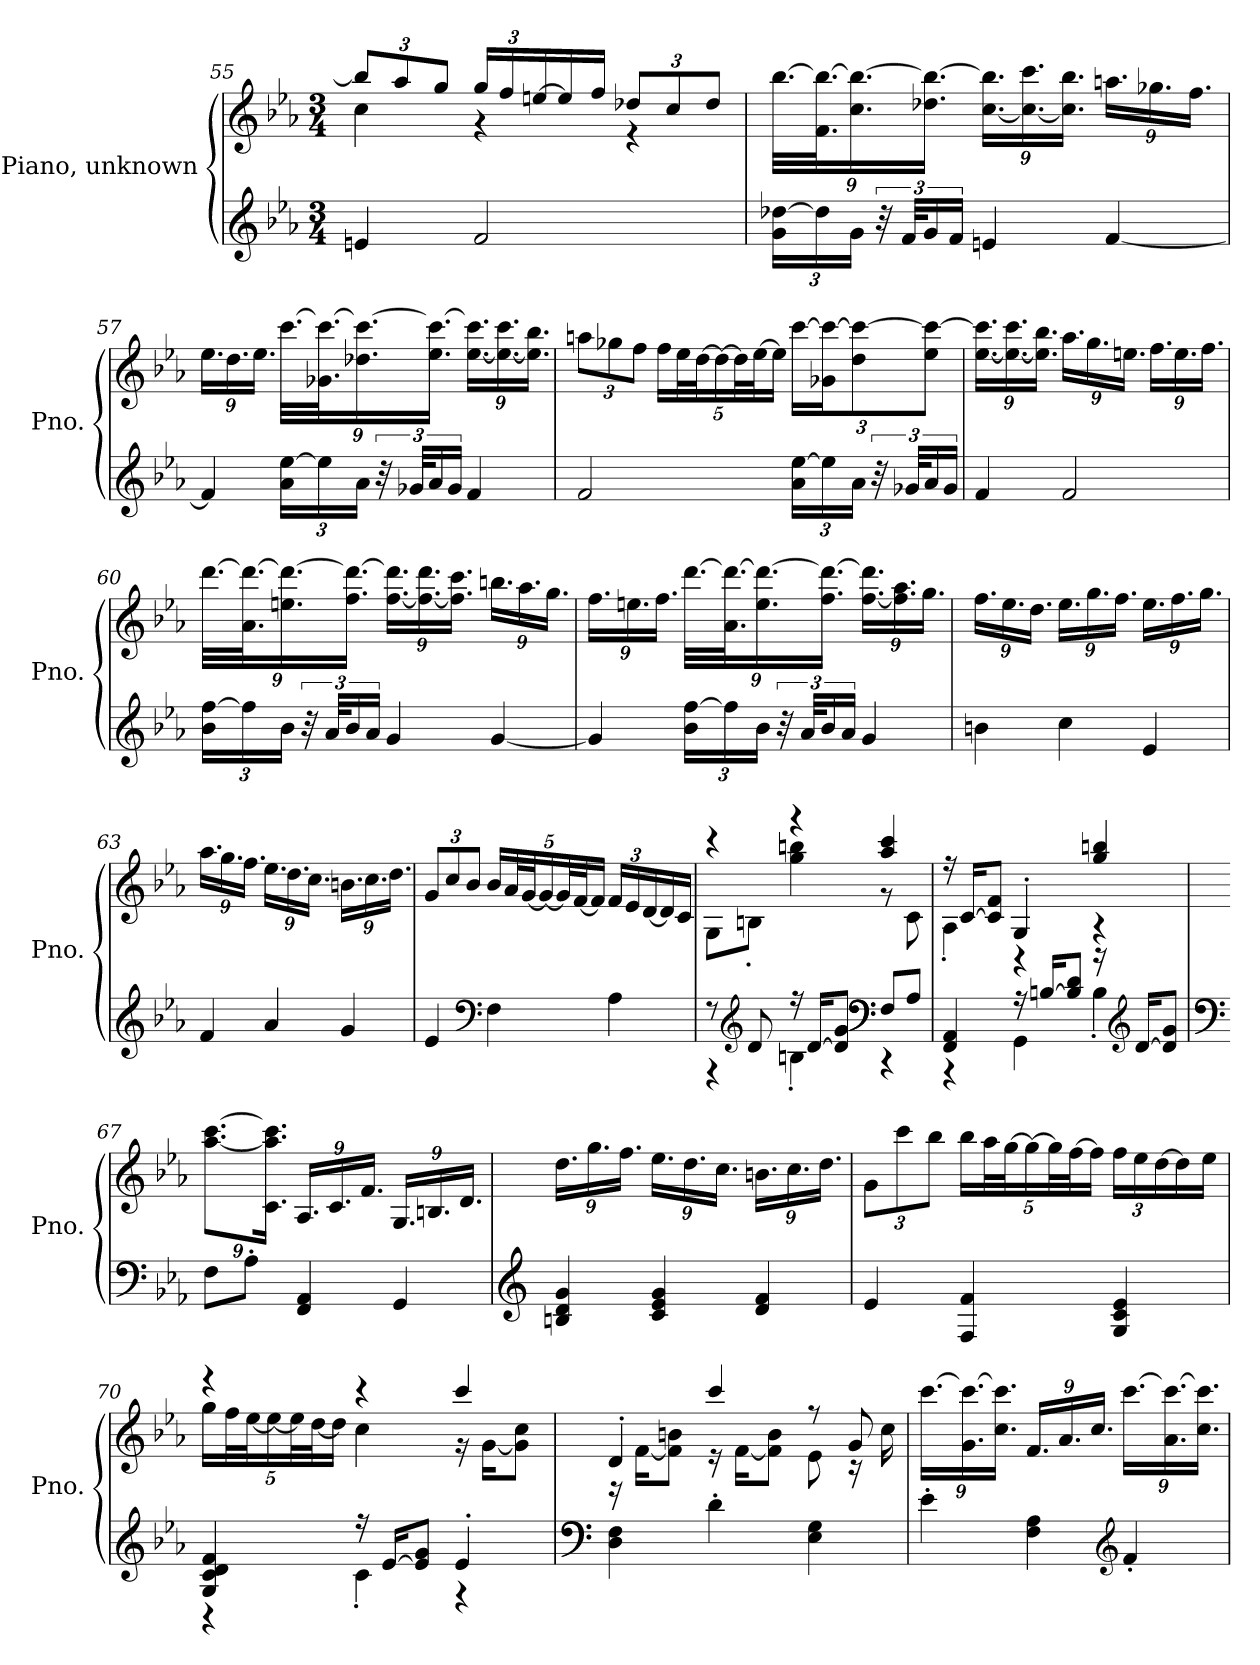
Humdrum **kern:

**kern	**kern
*part1	*part1
*staff2	*staff1
*I"Piano, unknown	*
*I'Pno.	*
!!LO:LB:g=z
*clefG2	*clefG2
*k[b-e-a-]	*k[b-e-a-]
*M3/4	*M3/4
*	*Xbrackettup
=55	=55
*	*^
4en/	12bb-/L]	4cc\
.	12aa-/	.
.	12gg/J	.
2f/	24gg/LL	4r
.	24ff/	.
.	[24een/	.
.	16ee/]	.
.	16ff/JJ	.
.	12dd-X/L	4r
.	12cc/	.
.	12dd-/J	.
*	*v	*v
=56	=56
*Xbrackettup	*
24g\ [24dd-X\LL	[36.bb-\LLL
24dd-\]	36.f\ 36.bb-\_J
24g\JJ	18.cc\ 18.bb-\_
*brackettup	*
48r	.
48f/KLL	.
24g/	18.dd-X\ 18.bb-\_JJ
24f/JJ	.
4en/	[18.cc\ 18.bb-\]LL
.	18.cc\_ 18.ccc\
.	18.cc\] 18.bb-\JJ
[4f/	18.aan\LL
.	18.gg-X\
.	18.ff\JJ
!!LO:LB:g=z
=57	=57
4f/]	18.ee-\LL
.	18.dd\
.	18.ee-\JJ
*Xbrackettup	*
24a-\ [24ee-\LL	[36.ccc\LLL
24ee-\]	36.g-X\ 36.ccc\_J
24a-\JJ	18.dd-X\ 18.ccc\_
*brackettup	*
48r	.
48g-X/KLL	.
24a-/	18.ee-\ 18.ccc\_JJ
24g-/JJ	.
4f/	[18.ee-\ 18.ccc\]LL
.	18.ee-\_ 18.ccc\
.	18.ee-\] 18.bb-\JJ
=58	=58
2f/	12aan\L
.	12gg-X\
.	12ff\J
.	20ff\LL
.	40ee-\L
.	[40dd\J
.	20dd\_
.	40dd\L]
.	[40ee-\J
.	20ee-\JJ]
*Xbrackettup	*
24a-\ [24ee-\LL	[24ccc\LL
24ee-\]	24g-X\ 24ccc\_J
24a-\JJ	12dd\ 12ccc\_
*brackettup	*
48r	.
48g-X/KLL	.
24a-/	12ee-\ 12ccc\_J
24g-/JJ	.
!!LO:LB:g=z
=59	=59
4f/	[18.ee-\ 18.ccc\]LL
.	18.ee-\_ 18.ccc\
.	18.ee-\] 18.bb-\JJ
2f/	18.aa-\LL
.	18.gg\
.	18.een\JJ
.	18.ff\LL
.	18.ee\
.	18.ff\JJ
=60	=60
*Xbrackettup	*
24b-\ [24ff\LL	[36.ddd\LLL
24ff\]	36.a-\ 36.ddd\_J
24b-\JJ	18.een\ 18.ddd\_
*brackettup	*
48r	.
48a-/KLL	.
24b-/	18.ff\ 18.ddd\_JJ
24a-/JJ	.
4g/	[18.ff\ 18.ddd\]LL
.	18.ff\_ 18.ddd\
.	18.ff\] 18.ccc\JJ
[4g/	18.bbn\LL
.	18.aa-\
.	18.gg\JJ
!!LO:PB:g=z
=61	=61
4g/]	18.ff\LL
.	18.een\
.	18.ff\JJ
*Xbrackettup	*
24b-\ [24ff\LL	[36.ddd\LLL
24ff\]	36.a-\ 36.ddd\_J
24b-\JJ	18.ee\ 18.ddd\_
*brackettup	*
48r	.
48a-/KLL	.
24b-/	18.ff\ 18.ddd\_JJ
24a-/JJ	.
4g/	[18.ff\ 18.ddd\]LL
.	18.ff\] 18.aa-\
.	18.gg\JJ
=62	=62
4bn\	18.ff\LL
.	18.ee-\
.	18.dd\JJ
4cc\	18.ee-\LL
.	18.gg\
.	18.ff\JJ
4e-/	18.ee-\LL
.	18.ff\
.	18.gg\JJ
!!LO:LB:g=z
=63	=63
4f/	18.aa-\LL
.	18.gg\
.	18.ff\JJ
4a-/	18.ee-\LL
.	18.dd\
.	18.cc\JJ
4g/	18.bn\LL
.	18.cc\
.	18.dd\JJ
=64	=64
4e-/	12g/L
.	12cc/
.	12b-/J
*clefF4	*
4F\	20b-/LL
.	40a-/L
.	[40g/J
.	20g/_
.	40g/L]
.	[40f/J
.	20f/JJ]
4A-\	24f/LL
.	24e-/
.	[24d/
.	16d/]
.	16c/JJ
=65	=65
*^	*^
8r	4r	4r	8G\L
*clefG2	*	*	*
8d/	.	.	8Bn'\J
16r	4Bn'\	4r	4gg\ 4bbn\
[16d/KL	.	.	.
8d/] 8g/J	.	.	.
*clefF4	*	*	*
8F/L	4r	4aa-/ 4ccc/	8r
8A-/J	.	.	8c\
!!LO:LB:g=z	!!
=66	=66	=66	=66
4FF/ 4AA-/	4r	16r	4A-'\
.	.	[16c/KL	.
.	.	8c/] 8f/J	.
16r	4GG\	4G'/	4r
[16Bn/KL	.	.	.
8B/] 8d/J	.	.	.
16r	4B'\	4gg/ 4bbn/	4r
*clefG2	*	*	*
[16d/KL	.	.	.
8d/] 8g/J	.	.	.
*v	*v	*	*
*	*v	*v
=67	=67
*clefF4	*
8F\L	[9.aa-\ [9.ccc\L
8A-'\J	.
.	18.c\ 18.aa-\] 18.ccc\]Jk
4FF/ 4AA-/	18.A-/LL
.	18.c/
.	18.f/JJ
4GG/	18.G/LL
.	18.Bn/
.	18.d/JJ
!!LO:LB:g=z
=68	=68
*clefG2	*
4Bn/ 4d/ 4g/	18.dd\LL
.	18.gg\
.	18.ff\JJ
4c/ 4e-/ 4g/	18.ee-\LL
.	18.dd\
.	18.cc\JJ
4d/ 4f/	18.bn\LL
.	18.cc\
.	18.dd\JJ
=69	=69
4e-/	12g\L
.	12ccc\
.	12bb-\J
4F/ 4f/	20bb-\LL
.	40aa-\L
.	[40gg\J
.	20gg\_
.	40gg\L]
.	[40ff\J
.	20ff\JJ]
4G/ 4c/ 4e-/	24ff\LL
.	24ee-\
.	[24dd\
.	16dd\]
.	16ee-\JJ
!!LO:LB:g=z
=70	=70
*^	*^
4G/ 4c/ 4d/ 4f/	4r	4r	20gg\LL
.	.	.	40ff\L
.	.	.	[40ee-\J
.	.	.	20ee-\_
.	.	.	40ee-\L]
.	.	.	[40dd\J
.	.	.	20dd\JJ]
16r	4c'\	4r	4cc\
[16e-/KL	.	.	.
8e-/] 8g/J	.	.	.
4e-'/	4r	4ccc/	16r
.	.	.	[16g\KL
.	.	.	8g\] 8cc\J
*v	*v	*	*
=71	=71	=71
*clefF4	*	*
4D\ 4F\	4d'/	16r
.	.	[16f\KL
.	.	8f\] 8bn\J
4d'\	4ccc/	16r
.	.	[16f\KL
.	.	8f\] 8b\J
4E-\ 4G\	8r	8e-\
.	8g/	16r
.	.	16cc\
*	*v	*v
!!LO:LB:g=z
=72	=72
4e-'\	[18.ccc\LL
.	18.g\ 18.ccc\_
.	18.cc\ 18.ccc\]JJ
4F\ 4A-\	18.f/LL
.	18.a-/
.	18.cc/JJ
*clefG2	*
4f'/	[18.ccc\LL
.	18.a-\ 18.ccc\_
.	18.cc\ 18.ccc\]JJ
=	=
*-	*-
